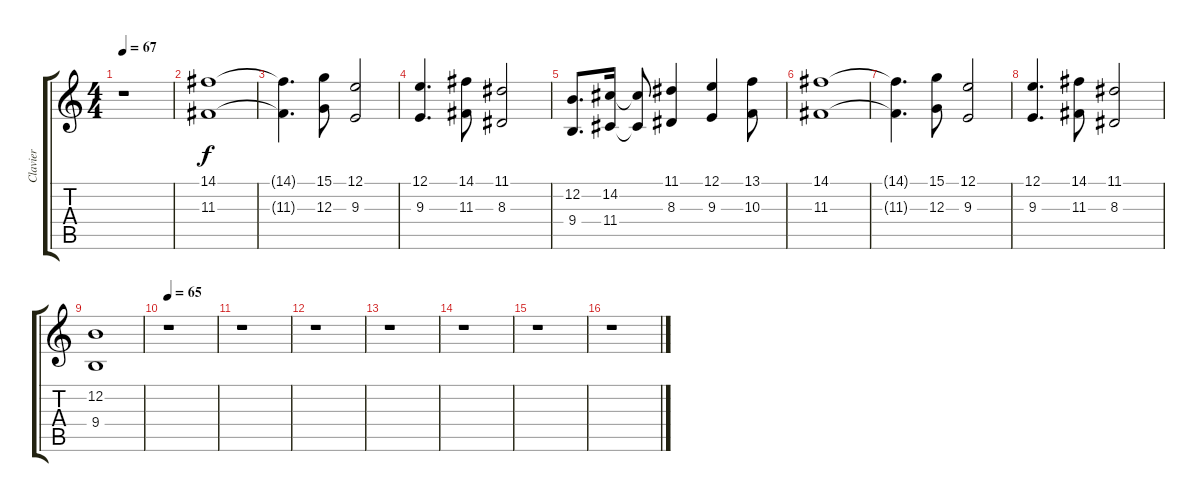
\track ("Clavier" "Clavier") {instrument tremolostrings}
\staff {score tabs}
\tuning (E4 B3 G3 D3 A2 E2) {hide}
\ts (4 4)
\tempo 67
\clef g2
\ks c
r.1{dy f instrument tremolostrings} |
(14.1 11.3).1 |
(14.1{t} 11.3{t}).4{d} (15.1 12.3).8 (12.1 9.3).2 |
(12.1 9.3).4{d} (14.1 11.3).8 (11.1 8.3).2 |
(12.2 9.4).8{d} (14.2 11.4).16 (14.2{t} 11.4{t}).8 (11.1 8.3).4 (12.1 9.3).4 (13.1 10.3).8 |
(14.1 11.3).1 |
(14.1{t} 11.3{t}).4{d} (15.1 12.3).8 (12.1 9.3).2 |
(12.1 9.3).4{d} (14.1 11.3).8 (11.1 8.3).2 |
(12.2 9.4).1{volume 3} |
\tempo 65
r.1 |
r.1 |
r.1 |
r.1 |
r.1 |
r.1 |
r.1
